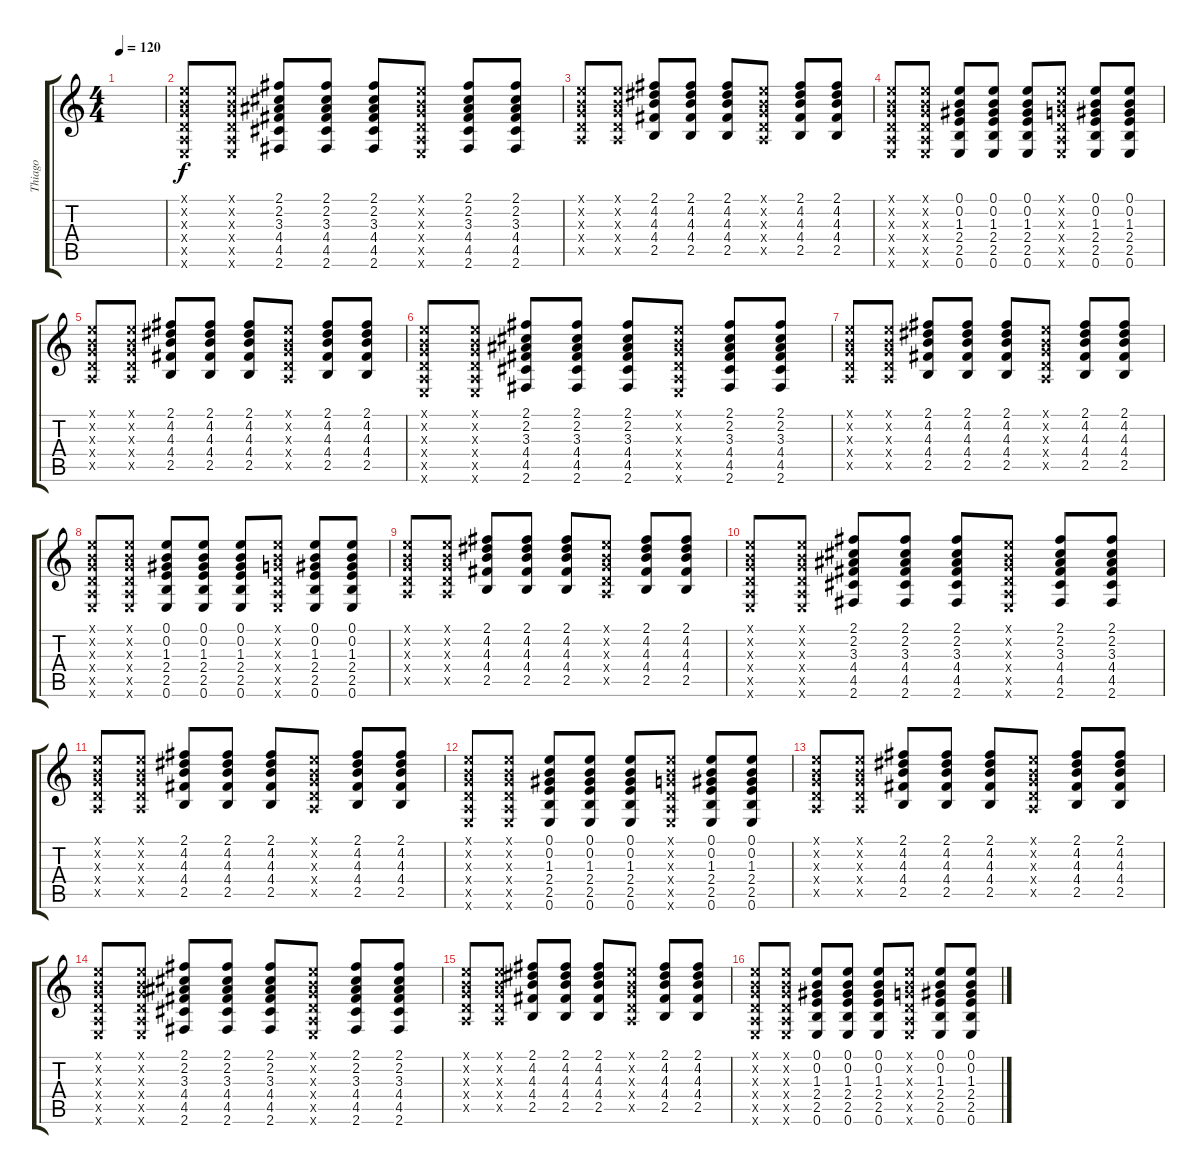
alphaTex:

\track ("Thiago" "Thiago") {instrument electricguitarclean}
\staff {score tabs}
\tuning (E4 B3 G3 D3 A2 E2) {hide}
\ts (4 4)
\tempo 120
\clef g2
\ks c
|
(0.1{x} 0.2{x} 0.3{x} 0.4{x} 0.5{x} 0.6{x}).8 (0.1{x} 0.2{x} 0.3{x} 0.4{x} 0.5{x} 0.6{x}).8 (2.1 2.2 3.3 4.4 4.5 2.6).8 (2.1 2.2 3.3 4.4 4.5 2.6).8 (2.1 2.2 3.3 4.4 4.5 2.6).8 (0.1{x} 0.2{x} 0.3{x} 0.4{x} 0.5{x} 0.6{x}).8 (2.1 2.2 3.3 4.4 4.5 2.6).8 (2.1 2.2 3.3 4.4 4.5 2.6).8 |
(0.1{x} 0.2{x} 0.3{x} 0.4{x} 0.5{x}).8 (0.1{x} 0.2{x} 0.3{x} 0.4{x} 0.5{x}).8 (2.1 4.2 4.3 4.4 2.5).8 (2.1 4.2 4.3 4.4 2.5).8 (2.1 4.2 4.3 4.4 2.5).8 (0.1{x} 0.2{x} 0.3{x} 0.4{x} 0.5{x}).8 (2.1 4.2 4.3 4.4 2.5).8 (2.1 4.2 4.3 4.4 2.5).8 |
(0.1{x} 0.2{x} 0.3{x} 0.4{x} 0.5{x} 0.6{x}).8 (0.1{x} 0.2{x} 0.3{x} 0.4{x} 0.5{x} 0.6{x}).8 (0.1 0.2 1.3 2.4 2.5 0.6).8 (0.1 0.2 1.3 2.4 2.5 0.6).8 (0.1 0.2 1.3 2.4 2.5 0.6).8 (0.1{x} 0.2{x} 0.3{x} 0.4{x} 0.5{x} 0.6{x}).8 (0.1 0.2 1.3 2.4 2.5 0.6).8 (0.1 0.2 1.3 2.4 2.5 0.6).8 |
(0.1{x} 0.2{x} 0.3{x} 0.4{x} 0.5{x}).8 (0.1{x} 0.2{x} 0.3{x} 0.4{x} 0.5{x}).8 (2.1 4.2 4.3 4.4 2.5).8 (2.1 4.2 4.3 4.4 2.5).8 (2.1 4.2 4.3 4.4 2.5).8 (0.1{x} 0.2{x} 0.3{x} 0.4{x} 0.5{x}).8 (2.1 4.2 4.3 4.4 2.5).8 (2.1 4.2 4.3 4.4 2.5).8 |
(0.1{x} 0.2{x} 0.3{x} 0.4{x} 0.5{x} 0.6{x}).8 (0.1{x} 0.2{x} 0.3{x} 0.4{x} 0.5{x} 0.6{x}).8 (2.1 2.2 3.3 4.4 4.5 2.6).8 (2.1 2.2 3.3 4.4 4.5 2.6).8 (2.1 2.2 3.3 4.4 4.5 2.6).8 (0.1{x} 0.2{x} 0.3{x} 0.4{x} 0.5{x} 0.6{x}).8 (2.1 2.2 3.3 4.4 4.5 2.6).8 (2.1 2.2 3.3 4.4 4.5 2.6).8 |
(0.1{x} 0.2{x} 0.3{x} 0.4{x} 0.5{x}).8 (0.1{x} 0.2{x} 0.3{x} 0.4{x} 0.5{x}).8 (2.1 4.2 4.3 4.4 2.5).8 (2.1 4.2 4.3 4.4 2.5).8 (2.1 4.2 4.3 4.4 2.5).8 (0.1{x} 0.2{x} 0.3{x} 0.4{x} 0.5{x}).8 (2.1 4.2 4.3 4.4 2.5).8 (2.1 4.2 4.3 4.4 2.5).8 |
(0.1{x} 0.2{x} 0.3{x} 0.4{x} 0.5{x} 0.6{x}).8 (0.1{x} 0.2{x} 0.3{x} 0.4{x} 0.5{x} 0.6{x}).8 (0.1 0.2 1.3 2.4 2.5 0.6).8 (0.1 0.2 1.3 2.4 2.5 0.6).8 (0.1 0.2 1.3 2.4 2.5 0.6).8 (0.1{x} 0.2{x} 0.3{x} 0.4{x} 0.5{x} 0.6{x}).8 (0.1 0.2 1.3 2.4 2.5 0.6).8 (0.1 0.2 1.3 2.4 2.5 0.6).8 |
(0.1{x} 0.2{x} 0.3{x} 0.4{x} 0.5{x}).8 (0.1{x} 0.2{x} 0.3{x} 0.4{x} 0.5{x}).8 (2.1 4.2 4.3 4.4 2.5).8 (2.1 4.2 4.3 4.4 2.5).8 (2.1 4.2 4.3 4.4 2.5).8 (0.1{x} 0.2{x} 0.3{x} 0.4{x} 0.5{x}).8 (2.1 4.2 4.3 4.4 2.5).8 (2.1 4.2 4.3 4.4 2.5).8 |
(0.1{x} 0.2{x} 0.3{x} 0.4{x} 0.5{x} 0.6{x}).8 (0.1{x} 0.2{x} 0.3{x} 0.4{x} 0.5{x} 0.6{x}).8 (2.1 2.2 3.3 4.4 4.5 2.6).8 (2.1 2.2 3.3 4.4 4.5 2.6).8 (2.1 2.2 3.3 4.4 4.5 2.6).8 (0.1{x} 0.2{x} 0.3{x} 0.4{x} 0.5{x} 0.6{x}).8 (2.1 2.2 3.3 4.4 4.5 2.6).8 (2.1 2.2 3.3 4.4 4.5 2.6).8 |
(0.1{x} 0.2{x} 0.3{x} 0.4{x} 0.5{x}).8 (0.1{x} 0.2{x} 0.3{x} 0.4{x} 0.5{x}).8 (2.1 4.2 4.3 4.4 2.5).8 (2.1 4.2 4.3 4.4 2.5).8 (2.1 4.2 4.3 4.4 2.5).8 (0.1{x} 0.2{x} 0.3{x} 0.4{x} 0.5{x}).8 (2.1 4.2 4.3 4.4 2.5).8 (2.1 4.2 4.3 4.4 2.5).8 |
(0.1{x} 0.2{x} 0.3{x} 0.4{x} 0.5{x} 0.6{x}).8 (0.1{x} 0.2{x} 0.3{x} 0.4{x} 0.5{x} 0.6{x}).8 (0.1 0.2 1.3 2.4 2.5 0.6).8 (0.1 0.2 1.3 2.4 2.5 0.6).8 (0.1 0.2 1.3 2.4 2.5 0.6).8 (0.1{x} 0.2{x} 0.3{x} 0.4{x} 0.5{x} 0.6{x}).8 (0.1 0.2 1.3 2.4 2.5 0.6).8 (0.1 0.2 1.3 2.4 2.5 0.6).8 |
(0.1{x} 0.2{x} 0.3{x} 0.4{x} 0.5{x}).8 (0.1{x} 0.2{x} 0.3{x} 0.4{x} 0.5{x}).8 (2.1 4.2 4.3 4.4 2.5).8 (2.1 4.2 4.3 4.4 2.5).8 (2.1 4.2 4.3 4.4 2.5).8 (0.1{x} 0.2{x} 0.3{x} 0.4{x} 0.5{x}).8 (2.1 4.2 4.3 4.4 2.5).8 (2.1 4.2 4.3 4.4 2.5).8 |
(0.1{x} 0.2{x} 0.3{x} 0.4{x} 0.5{x} 0.6{x}).8 (0.1{x} 0.2{x} 0.3{x} 0.4{x} 0.5{x} 0.6{x}).8 (2.1 2.2 3.3 4.4 4.5 2.6).8 (2.1 2.2 3.3 4.4 4.5 2.6).8 (2.1 2.2 3.3 4.4 4.5 2.6).8 (0.1{x} 0.2{x} 0.3{x} 0.4{x} 0.5{x} 0.6{x}).8 (2.1 2.2 3.3 4.4 4.5 2.6).8 (2.1 2.2 3.3 4.4 4.5 2.6).8 |
(0.1{x} 0.2{x} 0.3{x} 0.4{x} 0.5{x}).8 (0.1{x} 0.2{x} 0.3{x} 0.4{x} 0.5{x}).8 (2.1 4.2 4.3 4.4 2.5).8 (2.1 4.2 4.3 4.4 2.5).8 (2.1 4.2 4.3 4.4 2.5).8 (0.1{x} 0.2{x} 0.3{x} 0.4{x} 0.5{x}).8 (2.1 4.2 4.3 4.4 2.5).8 (2.1 4.2 4.3 4.4 2.5).8 |
(0.1{x} 0.2{x} 0.3{x} 0.4{x} 0.5{x} 0.6{x}).8 (0.1{x} 0.2{x} 0.3{x} 0.4{x} 0.5{x} 0.6{x}).8 (0.1 0.2 1.3 2.4 2.5 0.6).8 (0.1 0.2 1.3 2.4 2.5 0.6).8 (0.1 0.2 1.3 2.4 2.5 0.6).8 (0.1{x} 0.2{x} 0.3{x} 0.4{x} 0.5{x} 0.6{x}).8 (0.1 0.2 1.3 2.4 2.5 0.6).8 (0.1 0.2 1.3 2.4 2.5 0.6).8
